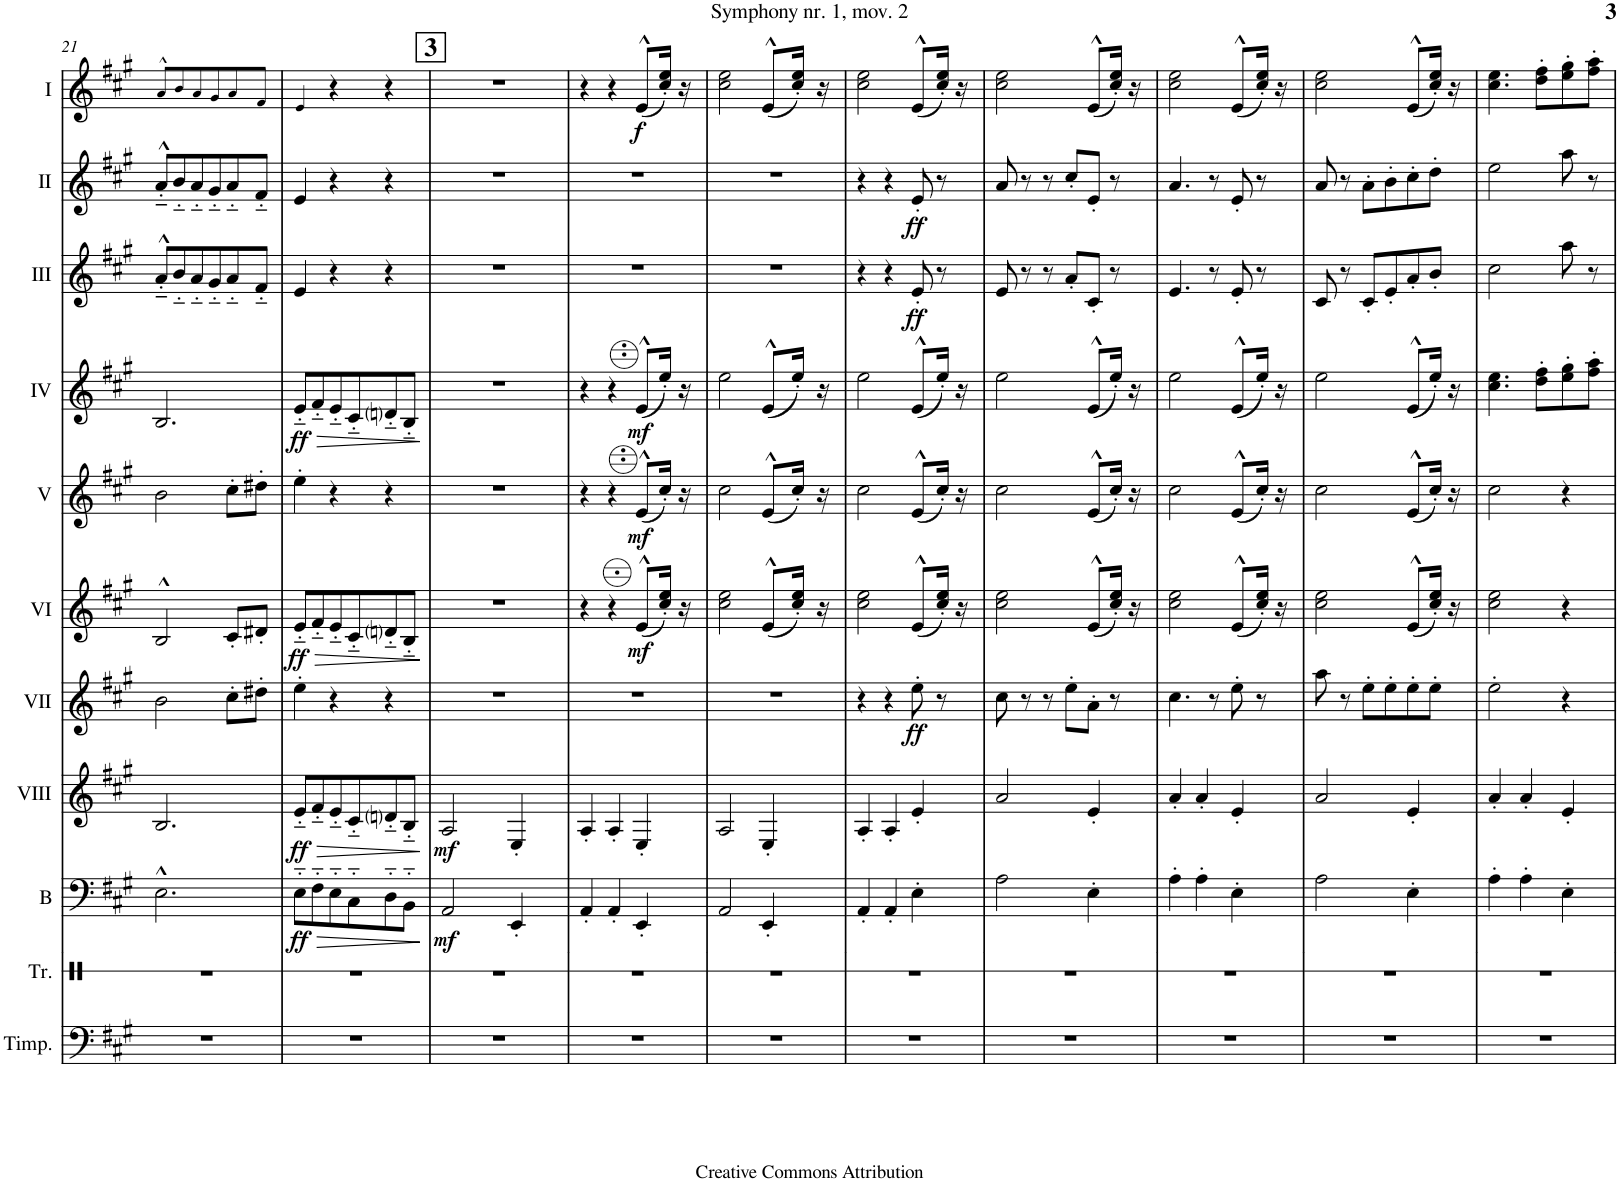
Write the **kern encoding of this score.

**kern	**kern	**kern	**dynam	**kern	**dynam	**kern	**dynam	**kern	**dynam	**kern	**dynam	**kern	**dynam	**kern	**dynam	**kern	**dynam	**kern	**dynam
*part11	*part10	*part9	*part9	*part8	*part8	*part7	*part7	*part6	*part6	*part5	*part5	*part4	*part4	*part3	*part3	*part2	*part2	*part1	*part1
*staff11	*staff10	*staff9	*staff9	*staff8	*staff8	*staff7	*staff7	*staff6	*staff6	*staff5	*staff5	*staff4	*staff4	*staff3	*staff3	*staff2	*staff2	*staff1	*staff1
*I"Timpani	*I"Triangle	*I"Bass	*	*I"Acc. 8	*	*I"Acc. 7	*	*I"Acc. 6	*	*I"Acc. 5	*	*I"Acc. 4	*	*I"Acc. 3	*	*I"Acc. 2	*	*I"Acc. 1	*
*I'Timp.	*I'Tr.	*I'B	*	*	*	*	*	*	*	*	*	*	*	*	*	*	*	*	*
!!LO:PB:g=z
*clefF4	*clefX	*clefF4	*	*clefG2	*	*clefG2	*	*clefG2	*	*clefG2	*	*clefG2	*	*clefG2	*	*clefG2	*	*clefG2	*
*	*	*Trd7c12	*	*Trd7c12	*	*Trd7c12	*	*	*	*	*	*Trd7c12	*	*	*	*	*	*	*
*k[f#c#g#]	*k[]	*k[f#c#g#]	*	*k[f#c#g#]	*	*k[f#c#g#]	*	*k[f#c#g#]	*	*k[f#c#g#]	*	*k[f#c#g#]	*	*k[f#c#g#]	*	*k[f#c#g#]	*	*k[f#c#g#]	*
*M3/4	*M3/4	*M3/4	*	*M3/4	*	*M3/4	*	*M3/4	*	*M3/4	*	*M3/4	*	*M3/4	*	*M3/4	*	*M3/4	*
=21	=21	=21	=21	=21	=21	=21	=21	=21	=21	=21	=21	=21	=21	=21	=21	=21	=21	=21	=21
2.r	2.r	2.E^^\	.	2.B/	.	2b\	.	2BB^^/	.	2B\	.	2.B/	.	8a'~^^/L	.	8a'~^^/L	.	8a^^/L	.
.	.	.	.	.	.	.	.	.	.	.	.	.	.	8b/	.	8b/	.	8b/	.
.	.	.	.	.	.	.	.	.	.	.	.	.	.	8a/	.	8a/	.	8a/	.
.	.	.	.	.	.	.	.	.	.	.	.	.	.	8g#/	.	8g#/	.	8g#/	.
.	.	.	.	.	.	8cc#'\L	.	8C#'/L	.	8c#'\L	.	.	.	8a/	.	8a/	.	8a/	.
.	.	.	.	.	.	8dd#X'\J	.	8D#X'/J	.	8d#X'\J	.	.	.	8f#/J	.	8f#/J	.	8f#/J	.
=22	=22	=22	=22	=22	=22	=22	=22	=22	=22	=22	=22	=22	=22	=22	=22	=22	=22	=22	=22
!	!	!	!LO:HP:b	!	!LO:HP:b	!	!	!	!LO:HP:b	!	!	!	!LO:HP:b	!	!	!	!	!	!
!	!	!	!LO:DY:n=1:b	!	!LO:DY:n=1:b	!	!	!	!LO:DY:n=1:b	!	!	!	!LO:DY:n=1:b	!	!	!	!	!	!
2.r	2.r	8E\L	> ff	8e/L	> ff	4ee'\	.	8E/L	> ff	4e'\	.	8e/L	> ff	4e/	.	4e/	.	4e/	.
.	.	8F#\	.	8f#/	.	.	.	8F#/	.	.	.	8f#/	.	.	.	.	.	.	.
.	.	8E\	.	8e/	.	4r	.	8E/	.	4r	.	8e/	.	4r	.	4r	.	4r	.
.	.	8C#\	.	8c#/	.	.	.	8C#/	.	.	.	8c#/	.	.	.	.	.	.	.
.	.	8D\	.	8dni/	.	4r	.	8Dni/	.	4r	.	8dni/	.	4r	.	4r	.	4r	.
.	.	8BB\J	.	8B/J	.	.	.	8BB/J	.	.	.	8B/J	.	.	.	.	.	.	.
.	.	.	]	.	]	.	.	.	]	.	.	.	]	.	.	.	.	.	.
!!LO:REH:place=s1:a:B:cj:fs=14:t=3
=23	=23	=23	=23	=23	=23	=23	=23	=23	=23	=23	=23	=23	=23	=23	=23	=23	=23	=23	=23
!	!	!	!LO:DY:b	!	!LO:DY:b	!	!	!	!	!	!	!	!	!	!	!	!	!	!
2.r	2.r	2AA/	mf	2A/	mf	2.r	.	2.r	.	2.r	.	2.r	.	2.r	.	2.r	.	2.r	.
.	.	4EE'/	.	4E'/	.	.	.	.	.	.	.	.	.	.	.	.	.	.	.
=24	=24	=24	=24	=24	=24	=24	=24	=24	=24	=24	=24	=24	=24	=24	=24	=24	=24	=24	=24
2.r	2.r	4AA'/	.	4A'/	.	2.r	.	4r	.	4r	.	4r	.	2.r	.	2.r	.	4r	.
.	.	4AA'/	.	4A'/	.	.	.	4r	.	4r	.	4r	.	.	.	.	.	4r	.
!	!	!	!	!	!	!	!	!	!LO:DY:b	!	!LO:DY:b	!	!LO:DY:b	!	!	!	!	!	!LO:DY:b
.	.	4EE'/	.	4E'/	.	.	.	(8e^^/L	mf	(8e^^/L	mf	(8ee^^/L	mf	.	.	.	.	(8e^^/L	f
.	.	.	.	.	.	.	.	16cc#/' 16ee/'Jk)	.	16cc#'/Jk)	.	16eee'/Jk)	.	.	.	.	.	16cc#/' 16ee/'Jk)	.
.	.	.	.	.	.	.	.	16r	.	16r	.	16r	.	.	.	.	.	16r	.
=25	=25	=25	=25	=25	=25	=25	=25	=25	=25	=25	=25	=25	=25	=25	=25	=25	=25	=25	=25
2.r	2.r	2AA/	.	2A/	.	2.r	.	2cc#\ 2ee\	.	2cc#\	.	2eee\	.	2.r	.	2.r	.	2cc#\ 2ee\	.
.	.	4EE'/	.	4E'/	.	.	.	(8e^^/L	.	(8e^^/L	.	(8ee^^/L	.	.	.	.	.	(8e^^/L	.
.	.	.	.	.	.	.	.	16cc#/' 16ee/'Jk)	.	16cc#'/Jk)	.	16eee'/Jk)	.	.	.	.	.	16cc#/' 16ee/'Jk)	.
.	.	.	.	.	.	.	.	16r	.	16r	.	16r	.	.	.	.	.	16r	.
=26	=26	=26	=26	=26	=26	=26	=26	=26	=26	=26	=26	=26	=26	=26	=26	=26	=26	=26	=26
2.r	2.r	4AA'/	.	4A'/	.	4r	.	2cc#\ 2ee\	.	2cc#\	.	2eee\	.	4r	.	4r	.	2cc#\ 2ee\	.
.	.	4AA'/	.	4A'/	.	4r	.	.	.	.	.	.	.	4r	.	4r	.	.	.
!	!	!	!	!	!	!	!LO:DY:b	!	!	!	!	!	!	!	!LO:DY:b	!	!LO:DY:b	!	!
.	.	4E'\	.	4e'/	.	8ee'\	ff	(8e^^/L	.	(8e^^/L	.	(8ee^^/L	.	8e'/	ff	8e'/	ff	(8e^^/L	.
.	.	.	.	.	.	8r	.	16cc#/' 16ee/'Jk)	.	16cc#'/Jk)	.	16eee'/Jk)	.	8r	.	8r	.	16cc#/' 16ee/'Jk)	.
.	.	.	.	.	.	.	.	16r	.	16r	.	16r	.	.	.	.	.	16r	.
=27	=27	=27	=27	=27	=27	=27	=27	=27	=27	=27	=27	=27	=27	=27	=27	=27	=27	=27	=27
2.r	2.r	2A\	.	2a/	.	8cc#\	.	2cc#\ 2ee\	.	2cc#\	.	2eee\	.	8e/	.	8a/	.	2cc#\ 2ee\	.
.	.	.	.	.	.	8r	.	.	.	.	.	.	.	8r	.	8r	.	.	.
.	.	.	.	.	.	8r	.	.	.	.	.	.	.	8r	.	8r	.	.	.
.	.	.	.	.	.	8ee'\L	.	.	.	.	.	.	.	8a'/L	.	8cc#'/L	.	.	.
.	.	4E'\	.	4e'/	.	8a'\J	.	(8e^^/L	.	(8e^^/L	.	(8ee^^/L	.	8c#'/J	.	8e'/J	.	(8e^^/L	.
.	.	.	.	.	.	8r	.	16cc#/' 16ee/'Jk)	.	16cc#'/Jk)	.	16eee'/Jk)	.	8r	.	8r	.	16cc#/' 16ee/'Jk)	.
.	.	.	.	.	.	.	.	16r	.	16r	.	16r	.	.	.	.	.	16r	.
=28	=28	=28	=28	=28	=28	=28	=28	=28	=28	=28	=28	=28	=28	=28	=28	=28	=28	=28	=28
2.r	2.r	4A'\	.	4a'/	.	4.cc#\	.	2cc#\ 2ee\	.	2cc#\	.	2eee\	.	4.e/	.	4.a/	.	2cc#\ 2ee\	.
.	.	4A'\	.	4a'/	.	.	.	.	.	.	.	.	.	.	.	.	.	.	.
.	.	.	.	.	.	8r	.	.	.	.	.	.	.	8r	.	8r	.	.	.
.	.	4E'\	.	4e'/	.	8ee'\	.	(8e^^/L	.	(8e^^/L	.	(8ee^^/L	.	8e'/	.	8e'/	.	(8e^^/L	.
.	.	.	.	.	.	8r	.	16cc#/' 16ee/'Jk)	.	16cc#'/Jk)	.	16eee'/Jk)	.	8r	.	8r	.	16cc#/' 16ee/'Jk)	.
.	.	.	.	.	.	.	.	16r	.	16r	.	16r	.	.	.	.	.	16r	.
=29	=29	=29	=29	=29	=29	=29	=29	=29	=29	=29	=29	=29	=29	=29	=29	=29	=29	=29	=29
2.r	2.r	2A\	.	2a/	.	8aa\	.	2cc#\ 2ee\	.	2cc#\	.	2eee\	.	8c#/	.	8a/	.	2cc#\ 2ee\	.
.	.	.	.	.	.	8r	.	.	.	.	.	.	.	8r	.	8r	.	.	.
.	.	.	.	.	.	8ee'\L	.	.	.	.	.	.	.	8c#'/L	.	8a'\L	.	.	.
.	.	.	.	.	.	8ee'\	.	.	.	.	.	.	.	8e'/	.	8b'\	.	.	.
.	.	4E'\	.	4e'/	.	8ee'\	.	(8e^^/L	.	(8e^^/L	.	(8ee^^/L	.	8a'/	.	8cc#'\	.	(8e^^/L	.
.	.	.	.	.	.	8ee'\J	.	16cc#/' 16ee/'Jk)	.	16cc#'/Jk)	.	16eee'/Jk)	.	8b'/J	.	8dd'\J	.	16cc#/' 16ee/'Jk)	.
.	.	.	.	.	.	.	.	16r	.	16r	.	16r	.	.	.	.	.	16r	.
=30	=30	=30	=30	=30	=30	=30	=30	=30	=30	=30	=30	=30	=30	=30	=30	=30	=30	=30	=30
2.r	2.r	4A'\	.	4a'/	.	2ee'\	.	2cc#\ 2ee\	.	2cc#\	.	4.ccc#\ 4.eee\	.	2cc#\	.	2ee\	.	4.cc#\ 4.ee\	.
.	.	4A'\	.	4a'/	.	.	.	.	.	.	.	.	.	.	.	.	.	.	.
.	.	.	.	.	.	.	.	.	.	.	.	8ddd\' 8fff#\'L	.	.	.	.	.	8dd\' 8ff#\'L	.
.	.	4E'\	.	4e'/	.	4r	.	4r	.	4r	.	8eee\' 8ggg#\'	.	8aa\	.	8aa\	.	8ee\' 8gg#\'	.
.	.	.	.	.	.	.	.	.	.	.	.	8fff#\' 8aaa\'J	.	8r	.	8r	.	8ff#\' 8aa\'J	.
=	=	=	=	=	=	=	=	=	=	=	=	=	=	=	=	=	=	=	=
*-	*-	*-	*-	*-	*-	*-	*-	*-	*-	*-	*-	*-	*-	*-	*-	*-	*-	*-	*-
